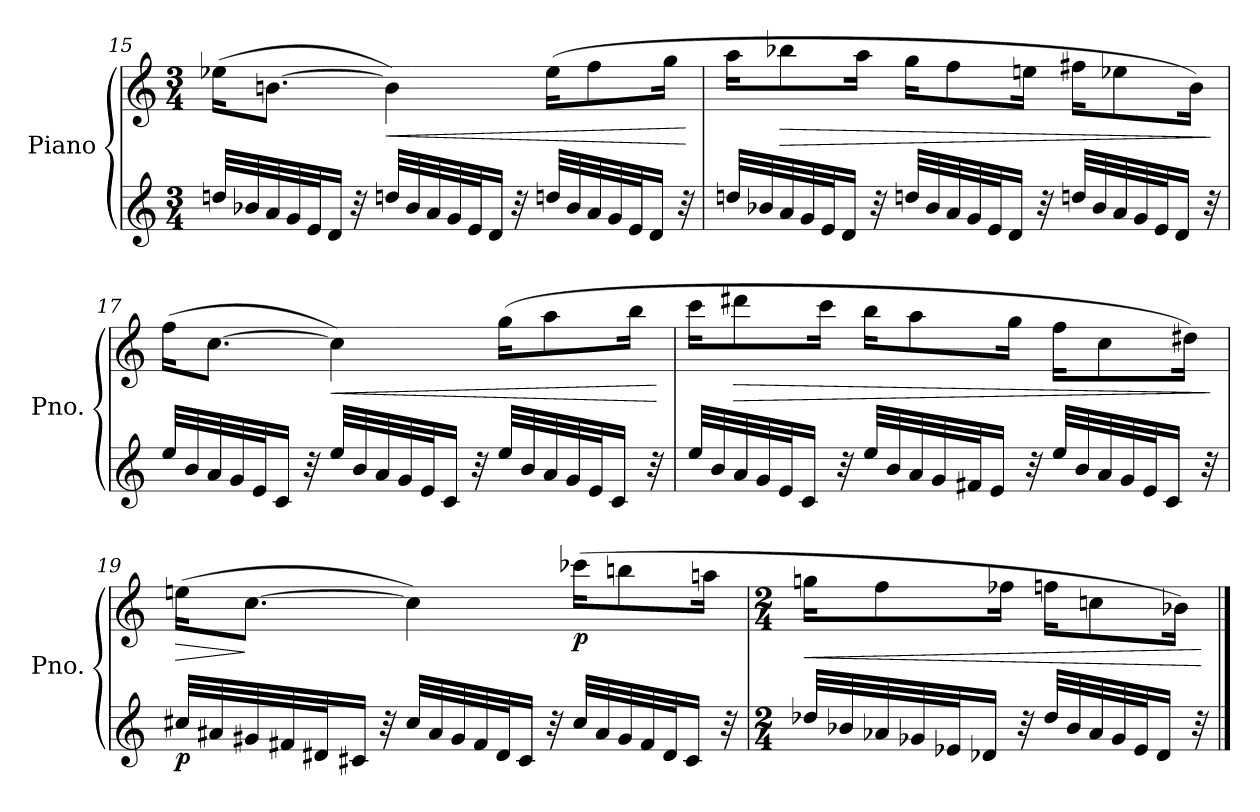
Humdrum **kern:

**kern	**kern	**dynam
*part1	*part1	*part1
*staff2	*staff1	*staff1/2
*I"Piano	*	*
*I'Pno.	*	*
!!LO:LB:g=z
*clefG2	*clefG2	*
*k[]	*k[]	*
*M3/4	*M3/4	*
=15	=15	=15
!	!	!LO:DY:b=2
!	!	!LO:DY:n=1:b
32ddn/LLL	(>16ee-X\KL	p mp
32b-X/	.	.
32a/	[8.bn\J	.
32g/	.	.
32e/J	.	.
16d/JJ	.	.
32r	.	.
!	!	!LO:HP:b
32ddn/LLL	4b\])	<
32b-/	.	.
32a/	.	.
32g/	.	.
32e/J	.	.
16d/JJ	.	.
32r	.	.
32ddn/LLL	(>16ee-\KL	.
32b-/	.	.
32a/	8ff\	.
32g/	.	.
32e/J	.	.
16d/JJ	.	.
.	16gg\Jk	.
32r	.	.
.	.	[
=16	=16	=16
32ddn/LLL	16aa\KL	.
32b-X/	.	.
!	!	!LO:HP:b
32a/	8bb-X\	>
32g/	.	.
32e/J	.	.
16d/JJ	.	.
.	16aa\Jk	.
32r	.	.
32ddn/LLL	16gg\KL	.
32b-/	.	.
32a/	8ff\	.
32g/	.	.
32e/J	.	.
16d/JJ	.	.
.	16een\Jk	.
32r	.	.
32ddn/LLL	16ff#X\KL	.
32b-/	.	.
32a/	8ee-X\	.
32g/	.	.
32e/J	.	.
16d/JJ	.	.
.	16b\Jk)	.
32r	.	.
.	.	]
!!LO:LB:g=z
=17	=17	=17
!	!	!LO:DY:b=2
!	!	!LO:DY:n=1:b
32ee/LLL	(>16ff\KL	mp mf
32b/	.	.
32a/	[8.cc\J	.
32g/	.	.
32e/J	.	.
16c/JJ	.	.
32r	.	.
!	!	!LO:HP:b
32ee/LLL	4cc\])	<
32b/	.	.
32a/	.	.
32g/	.	.
32e/J	.	.
16c/JJ	.	.
32r	.	.
32ee/LLL	(>16gg\KL	.
32b/	.	.
32a/	8aa\	.
32g/	.	.
32e/J	.	.
16c/JJ	.	.
.	16bb\Jk	.
32r	.	.
.	.	[
=18	=18	=18
32ee/LLL	16ccc\KL	.
32b/	.	.
!	!	!LO:HP:b
32a/	8ddd#X\	>
32g/	.	.
32e/J	.	.
16c/JJ	.	.
.	16ccc\Jk	.
32r	.	.
32ee/LLL	16bb\KL	.
32b/	.	.
32a/	8aa\	.
32g/	.	.
32f#X/J	.	.
16e/JJ	.	.
.	16gg\Jk	.
32r	.	.
32ee/LLL	16ff\KL	.
32b/	.	.
32a/	8cc\	.
32g/	.	.
32e/J	.	.
16c/JJ	.	.
.	16dd#X\Jk)	.
32r	.	.
.	.	]
!!LO:LB:g=z
=19	=19	=19
!	!	!LO:HP:b
!	!	!LO:DY:n=1:b=2
32cc#X/LLL	(>16een\KL	> p
32a#X/	.	.
32g#X/	[8.cc\J	]
32f#X/	.	.
32d#X/J	.	.
16c#X/JJ	.	.
32r	.	.
32cc#/LLL	4cc\])	.
32a#/	.	.
32g#/	.	.
32f#/	.	.
32d#/J	.	.
16c#/JJ	.	.
32r	.	.
!	!	!LO:DY:n=2:b
32cc#/LLL	(>16ccc-X\KL	p
32a#/	.	.
32g#/	8bbn\	.
32f#/	.	.
32d#/J	.	.
16c#/JJ	.	.
.	16aan\Jk	.
32r	.	.
=20	=20	=20
*M2/4	*M2/4	*
!	!	!LO:HP:b
32dd-X/LLL	16ggn\KL	<
32b-X/	.	.
32a-X/	8ff\	.
32g-X/	.	.
32e-X/J	.	.
16d-X/JJ	.	.
.	16ff-X\Jk	.
32r	.	.
32dd-/LLL	16ffn\KL	.
32b-/	.	.
32a-/	8ccn\	.
32g-/	.	.
32e-/J	.	.
16d-/JJ	.	.
.	16b-X\Jk)	.
32r	.	.
.	.	[
==	==	==
*-	*-	*-
